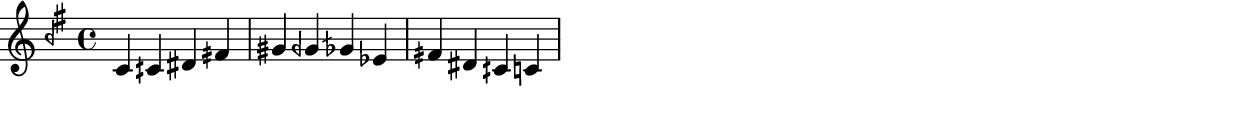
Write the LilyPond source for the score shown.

%% Generated by lilypond-book
%% Options: [exampleindent=10.16\mm,indent=0\mm,line-width=160\mm,paper-height=845.047\pt,paper-width=597.508\pt,papersize='(cons (* 597.508 pt) (* 845.047 pt))]
\include "lilypond-book-preamble.ly"


% ****************************************************************
% Start cut-&-pastable-section
% ****************************************************************

#(ly:set-option 'eps-box-padding 3.000000)



\paper {
  #(set-paper-size '(cons (* 597.508 pt) (* 845.047 pt)))
  indent = 0\mm
  line-width = 160\mm
  % offset the left padding, also add 1mm as lilypond creates cropped
  % images with a little space on the right
  line-width = #(- line-width (* mm  3.000000) (* mm 1))
}

\layout {
  
}




% ****************************************************************
% ly snippet:
% ****************************************************************
\sourcefilename "snippets/makam-example.ly"
\sourcefileline 0
%% DO NOT EDIT this file manually; it was automatically
%% generated from the LilyPond Wiki
%% (https://wiki.lilypond.community).
%%
%% Make any changes in the Wiki itself, or in
%% `Documentation/snippets/new/`, then run
%% `scripts/auxiliar/makelsr.pl`.
%%
%% This file is in the public domain.

\version "2.24.0"

\header {
%% Translation of GIT committish: 0cc270b871321ae5aa8622cea8d8262aafd16641
  texidocja = "
マカームはトルコ発祥の旋法で、1/9 音の微分音を使用します。ピッチの名前や@c
調号についての詳細は、初期化ファイル @samp{ly/makam.ly} を参照してください。
"
  doctitleja = "マカームの例"

%% Translation of GIT committish: 2f3474d9af596d677ed5b7ce720ae4d0954a6b51
  texidocit = "
Makam è un tipo di melodia proveniente dalla Turchia che usa alterazioni
microtonali di 1/9. Consultare il file di inizializzazione @samp{ly/makam.ly}
per vedere come sono definiti i nomi delle altezze e le alterazioni.
"
  doctitleit = "Esempio di makam"

%% Translation of GIT committish: de1e42ce512f3690387cdd065109bddff1b7bd6d
  texidocfr = "
Le « makam » est une forme de mélodie turque qui utilise des altérations
d'un neuvième de ton.

Consultez le fichier d'initialisation @file{ly/makam.ly} pour plus de
détails sur les hauteurs et altérations utilisées (voir le chapitre
5.7.4 - Autres sources d'information du manuel d'initiation pour le
localiser).
"

  doctitlefr = "Exemple de musique « Makam »"

%% Translation of GIT committish: aa4f229bc77265d2deaa36055c5845cd682823fe
  texidoces = "
El «Makam» es un tipo de melodía de Turquía que utiliza
alteraciones microtonales de 1/9 de tono.

Consulte el archivo de inicio @code{ly/makam.ly} para ver detalles
de los nombres de las notas y las alteraciones.
"
  doctitlees = "Ejemplo de @emph{makam}"

%% Translation of GIT committish: 0a868be38a775ecb1ef935b079000cebbc64de40
  texidocde = "
Makam ist eine türkische Melodie, in der 1/9-Tonabstände
eingesetzt werden.  Sehen Sie sich die Initialisierungsdatei
@file{makam.ly} für weiter Information zu Tonhöhenbezeichnungen
und Alterationen an (siehe
Handbuch zum Lernen @version{}, 4.6.3 Weitere Information zu
Hinweisen, wo diese Datei gespeichert ist)."

  doctitlede = "Makam-Beispiel"

%% Translation of GIT committish: 8ffecf6be17c6ec2ff87cf31873121a8cce29b09
  texidocca = "
El «Makam» és un tipus de melodia de Turquia que utilitza
alteracions microtonals de 1/9 de to.  Consulteu el fitxer d'inici
@file{makam.ly} (vegeu el «Manual d'aprenentatge @version{},
4.6.3 Altres forms d'informació» per esbrinar la situació
d'aquest fitxer) per veure detalls dels noms de les notes i les
alteracions.

"
  doctitleca = "Exemple de «Makam»"

  categories = "Pitches, Version-specific, World music"

  texidoc = "
Makam is a type of melody from Turkey using 1/9-tone microtonal
alterations.

Consult the initialization file @code{ly/makam.ly} for details of pitch
names and alterations.
"

  doctitle = "Makam example"
} % begin verbatim


\include "makam.ly"

\relative c' {
  \set Staff.keyAlterations = #`((6 . ,(- KOMA)) (3 . ,BAKIYE))
  c4 cc db fk
  gbm4 gfc gfb efk
  fk4 db cc c
}



% ****************************************************************
% end ly snippet
% ****************************************************************
